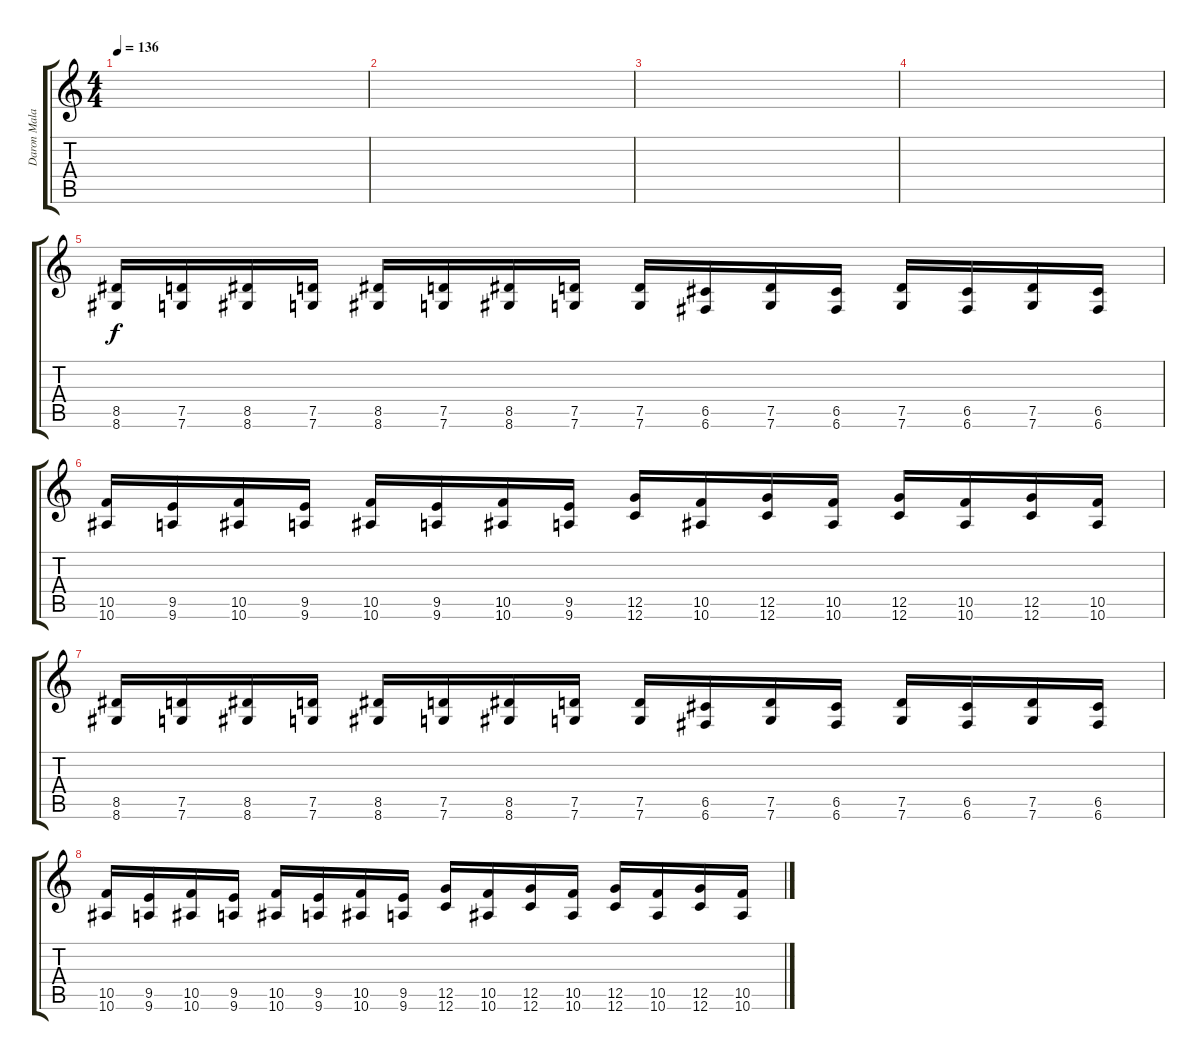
\track ("Daron Malakian (distortion)" "Daron Mala") {instrument distortionguitar}
\staff {score tabs}
\tuning (D4 A3 F3 C3 G2 C2) {hide}
\ts (4 4)
\tempo 136
\clef g2
\ks c
|
|
|
|
(8.5 8.6).16 (7.5 7.6).16 (8.5 8.6).16 (7.5 7.6).16 (8.5 8.6).16 (7.5 7.6).16 (8.5 8.6).16 (7.5 7.6).16 (7.5 7.6).16 (6.5 6.6).16 (7.5 7.6).16 (6.5 6.6).16 (7.5 7.6).16 (6.5 6.6).16 (7.5 7.6).16 (6.5 6.6).16 |
(10.5 10.6).16 (9.5 9.6).16 (10.5 10.6).16 (9.5 9.6).16 (10.5 10.6).16 (9.5 9.6).16 (10.5 10.6).16 (9.5 9.6).16 (12.5 12.6).16 (10.5 10.6).16 (12.5 12.6).16 (10.5 10.6).16 (12.5 12.6).16 (10.5 10.6).16 (12.5 12.6).16 (10.5 10.6).16 |
(8.5 8.6).16 (7.5 7.6).16 (8.5 8.6).16 (7.5 7.6).16 (8.5 8.6).16 (7.5 7.6).16 (8.5 8.6).16 (7.5 7.6).16 (7.5 7.6).16 (6.5 6.6).16 (7.5 7.6).16 (6.5 6.6).16 (7.5 7.6).16 (6.5 6.6).16 (7.5 7.6).16 (6.5 6.6).16 |
(10.5 10.6).16 (9.5 9.6).16 (10.5 10.6).16 (9.5 9.6).16 (10.5 10.6).16 (9.5 9.6).16 (10.5 10.6).16 (9.5 9.6).16 (12.5 12.6).16 (10.5 10.6).16 (12.5 12.6).16 (10.5 10.6).16 (12.5 12.6).16 (10.5 10.6).16 (12.5 12.6).16 (10.5 10.6).16
